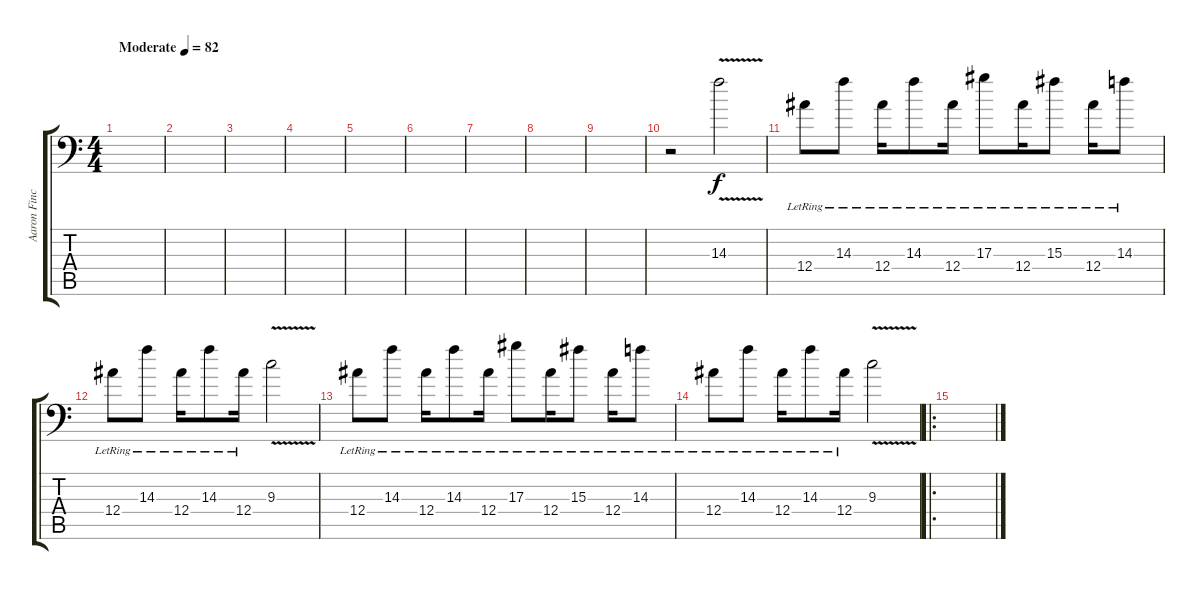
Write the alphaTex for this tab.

\track ("Aaron Fincke Gtr" "Aaron Finc") {instrument distortionguitar}
\staff {score tabs}
\tuning (C4 G3 Eb3 Bb2 F2 Bb1) {hide}
\ts (4 4)
\tempo (82 "Moderate")
\clef f4
\ks c
|
|
|
|
|
|
|
|
|
r.2 14.3{v}.2 |
12.4{lr}.8 14.3{lr}.8 12.4{lr}.16 14.3{lr}.8 12.4{lr}.16 17.3{lr}.8 12.4{lr}.16 15.3{lr}.8 12.4{lr}.16 14.3{lr}.8 |
12.4{lr}.8 14.3{lr}.8 12.4{lr}.16 14.3{lr}.8 12.4{lr}.16 9.3{v}.2 |
12.4{lr}.8 14.3{lr}.8 12.4{lr}.16 14.3{lr}.8 12.4{lr}.16 17.3{lr}.8 12.4{lr}.16 15.3{lr}.8 12.4{lr}.16 14.3{lr}.8 |
12.4{lr}.8 14.3{lr}.8 12.4{lr}.16 14.3{lr}.8 12.4{lr}.16 9.3{v}.2 |
\ro
